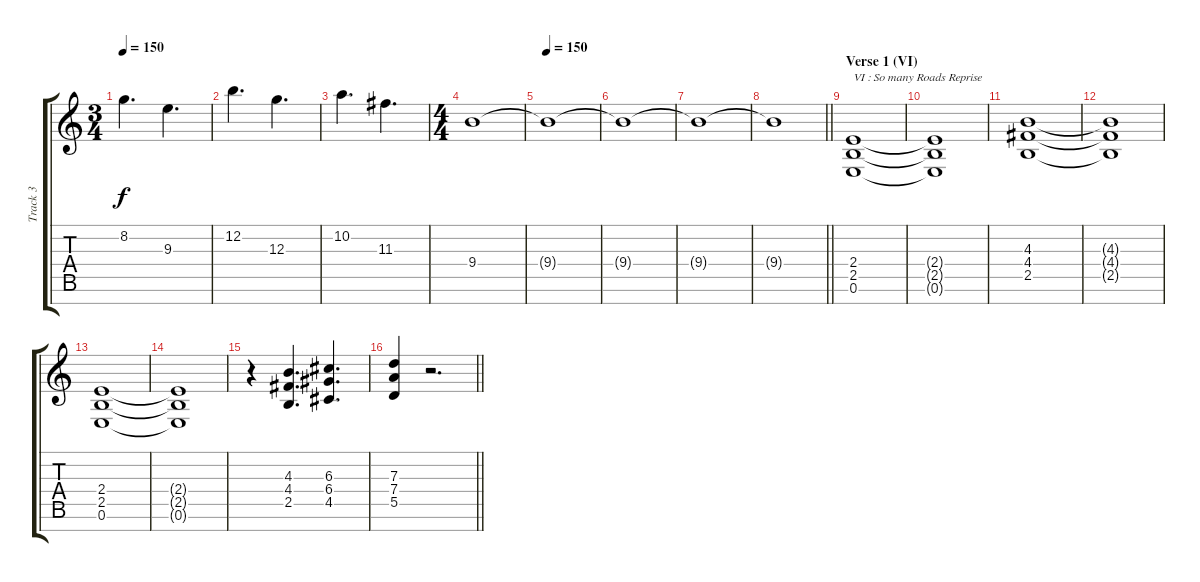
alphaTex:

\track ("Track 3" "Track 3") {instrument distortionguitar}
\staff {score tabs}
\tuning (E4 B3 G3 D3 A2 E2 B1) {hide}
\ts (3 4)
\tempo 150
\clef g2
\ks c
8.2.4{d dy f} 9.3.4{d} |
12.2.4{d} 12.3.4{d} |
10.2.4{d} 11.3.4{d} |
\ts (4 4)
9.4.1 |
\tempo 150
9.4{t}.1 |
9.4{t}.1 |
9.4{t}.1 |
\barLineRight lightlight
9.4{t}.1 |
\section ("" "Verse 1 (VI)")
(2.4 2.5 0.6).1{txt "VI : So many Roads Reprise"} |
(2.4{t} 2.5{t} 0.6{t}).1 |
(4.3 4.4 2.5).1 |
(4.3{t} 4.4{t} 2.5{t}).1 |
(2.4 2.5 0.6).1 |
(2.4{t} 2.5{t} 0.6{t}).1 |
r.4 (4.3 4.4 2.5).4{d} (6.3 6.4 4.5).4{d} |
\barLineRight lightlight
(7.3 7.4 5.5).4 r.2{d}
